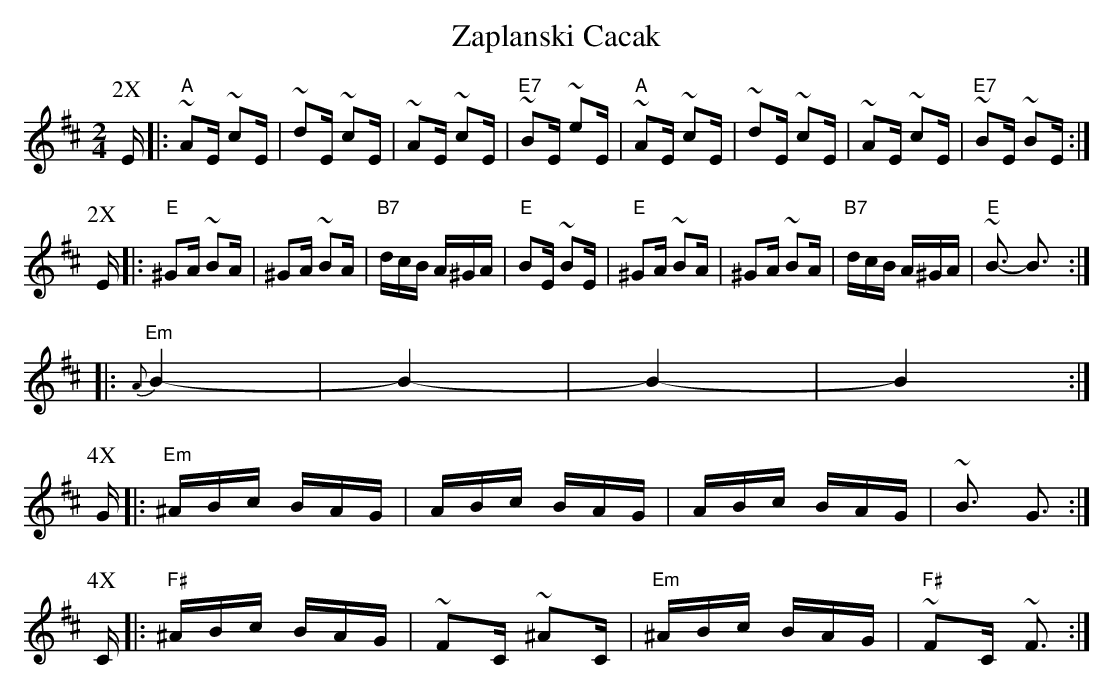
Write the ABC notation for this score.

X:1
T:Zaplanski Cacak
M:2/4
L:1/16
K:AMix
P:2X
E |: "A"~A2E ~c2E | ~d2E ~c2E | ~A2E ~c2E | "E7"~B2E ~e2E \
|  "A"~A2E ~c2E | ~d2E ~c2E | ~A2E ~c2E | "E7"~B2E ~B2E :|
P:2X
E |: "E"^G2A ~B2A | ^G2A ~B2A | "B7"dcB A^GA | "E"B2E ~B2E \
|  "E"^G2A ~B2A | ^G2A ~B2A | "B7"dcB A^GA | "E"~B3- B3 :|
|: "Em"{A}B4- | B4- |B4- |B4 :|
P:4X
G |: "Em"^ABc BAG | ABc BAG | ABc BAG | ~B3 G3 :|
P:4X
C |: "F#"^ABc BAG | ~F2C ~^A2C | "Em"^ABc BAG | "F#"~F2C ~F3 :|
